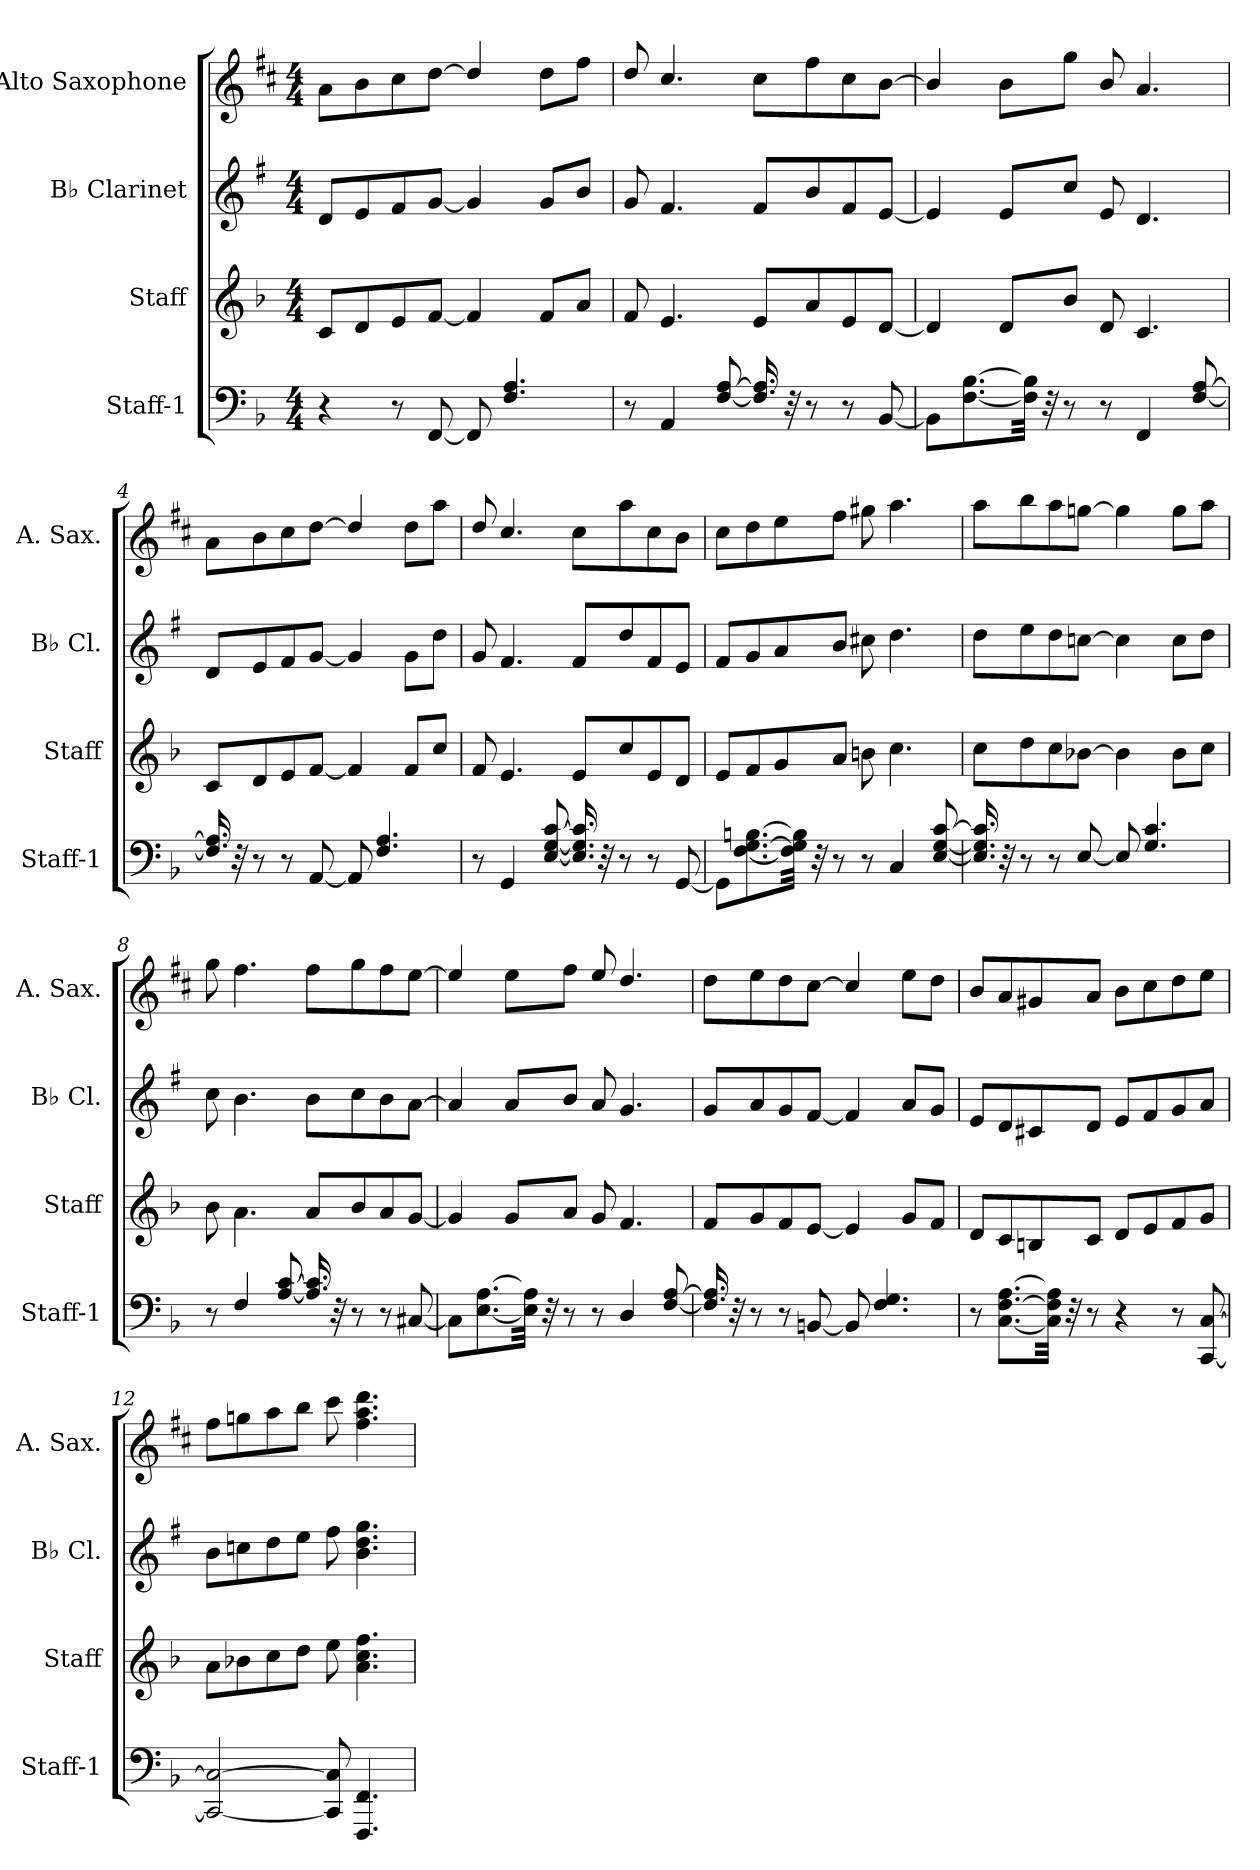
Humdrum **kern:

**kern	**kern	**kern	**kern
*part4	*part3	*part2	*part1
*staff4	*staff3	*staff2	*staff1
*I"Staff-1	*I"Staff	*I"B♭ Clarinet	*I"Alto Saxophone
*I'Staff-1	*I'Staff	*I'B♭ Cl.	*I'A. Sax.
*clefF4	*clefG2	*clefG2	*clefG2
*	*	*ITrd1c2	*ITrd5c9
*k[b-]	*k[b-]	*k[b-]	*k[b-]
*F:	*F:	*F:	*F:
*M4/4	*M4/4	*M4/4	*M4/4
*MM60	*MM60	*MM60	*MM60
=1	=1	=1	=1
4r	8c/L	8c/L	8c/L
.	8d/	8d/	8d\
8r	8e/	8e/	8e\
[8FF/	[8f/J	[8f/J	[8f\J
8FF/]	4f/]	4f/]	4f/]
4.F/ 4.A/	.	.	.
.	8f/L	8f/L	8f\L
.	8a/J	8a/J	8a\J
=2	=2	=2	=2
8r	8f/	8f/	8f/
4AA/	4.e/	4.e/	4.e/
[8F/ [8A/	.	.	.
16.F/] 16.A/]	8e/L	8e/L	8e\L
32r	.	.	.
8r	8a/	8a/	8a\
8r	8e/	8e/	8e\
[8BB-/	[8d/J	[8d/J	[8d\J
=3	=3	=3	=3
8BB-/L]	4d/]	4d/]	4d/]
[8.F\ [8.B-\	.	.	.
.	8d/L	8d/L	8d\L
32F\] 32B-\]Jkk	.	.	.
32r	.	.	.
8r	8b-\J	8b-/J	8b-\J
8r	8d/	8d/	8d/
4FF/	4.c/	4.c/	4.c/
[8F/ [8A/	.	.	.
=4	=4	=4	=4
16.F/] 16.A/]	8c/L	8c/L	8c/L
32r	.	.	.
8r	8d/	8d/	8d\
8r	8e/	8e/	8e\
[8AA/	[8f/J	[8f/J	[8f\J
8AA/]	4f/]	4f/]	4f/]
4.F/ 4.A/	.	.	.
.	8f/L	8f\L	8f\L
.	8cc\J	8cc\J	8cc\J
=5	=5	=5	=5
8r	8f/	8f/	8f/
4GG/	4.e/	4.e/	4.e/
[8E/ [8G/ [8c/	.	.	.
16.E/] 16.G/] 16.c/]	8e/L	8e/L	8e\L
32r	.	.	.
8r	8cc\	8cc/	8cc\
8r	8e/	8e/	8e\
[8GG/	8d/J	8d/J	8d\J
!!LO:LB:g=z
=6	=6	=6	=6
8GG/L]	8e/L	8e/L	8e\L
[8.F\ [8.G\ [8.Bn\	8f/	8f/	8f\
.	8g/	8g/	8g\
32F\] 32G\] 32B\]Jkk	.	.	.
32r	.	.	.
8r	8a/J	8a/J	8a\J
8r	8bn\	8bn\	8bn\
4C/	4.cc\	4.cc\	4.cc\
[8E/ [8G/ [8c/	.	.	.
=7	=7	=7	=7
16.E/] 16.G/] 16.c/]	8cc\L	8cc\L	8cc\L
32r	.	.	.
8r	8dd\	8dd\	8dd\
8r	8cc\	8cc\	8cc\
[8E/	[8b-X\J	[8b-X\J	[8b-X\J
8E/]	4b-\]	4b-\]	4b-\]
4.G/ 4.c/	.	.	.
.	8b-\L	8b-\L	8b-\L
.	8cc\J	8cc\J	8cc\J
=8	=8	=8	=8
8r	8b-\	8b-\	8b-\
4F/	4.a\	4.a\	4.a\
[8A/ [8c/	.	.	.
16.A/] 16.c/]	8a/L	8a\L	8a\L
32r	.	.	.
8r	8b-\	8b-\	8b-\
8r	8a/	8a\	8a\
[8C#X/	[8g/J	[8g\J	[8g\J
=9	=9	=9	=9
8C#/L]	4g/]	4g/]	4g/]
[8.E\ [8.A\	.	.	.
.	8g/L	8g/L	8g\L
32E\] 32A\]Jkk	.	.	.
32r	.	.	.
8r	8a/J	8a/J	8a\J
8r	8g/	8g/	8g/
4D/	4.f/	4.f/	4.f/
[8F/ [8A/	.	.	.
=10	=10	=10	=10
16.F/] 16.A/]	8f/L	8f/L	8f\L
32r	.	.	.
8r	8g/	8g/	8g\
8r	8f/	8f/	8f\
[8BBn/	[8e/J	[8e/J	[8e\J
8BB/]	4e/]	4e/]	4e/]
4.F/ 4.G/	.	.	.
.	8g/L	8g/L	8g\L
.	8f/J	8f/J	8f\J
!!LO:LB:g=z
=11	=11	=11	=11
8r	8d/L	8d/L	8d\L
[8.C\ [8.F\ [8.A\L	8c/	8c/	8c/
.	8Bn/	8Bn/	8Bn/
32C\] 32F\] 32A\]Jkk	.	.	.
32r	.	.	.
8r	8c/J	8c/J	8c/J
4r	8d/L	8d/L	8d\L
.	8e/	8e/	8e\
8r	8f/	8f/	8f\
[8CC/ [8C/	8g/J	8g/J	8g\J
=12	=12	=12	=12
2CC/_ 2C/_	8a/L	8a\L	8a\L
.	8b-X\	8b-X\	8b-X\
.	8cc\	8cc\	8cc\
.	8dd\J	8dd\J	8dd\J
8CC/] 8C/]	8ee\	8ee\	8ee\
4.FFF/ 4.FF/	4.a\ 4.cc\ 4.ff\	4.a\ 4.cc\ 4.ff\	4.a\ 4.cc\ 4.ff\
=	=	=	=
*-	*-	*-	*-
